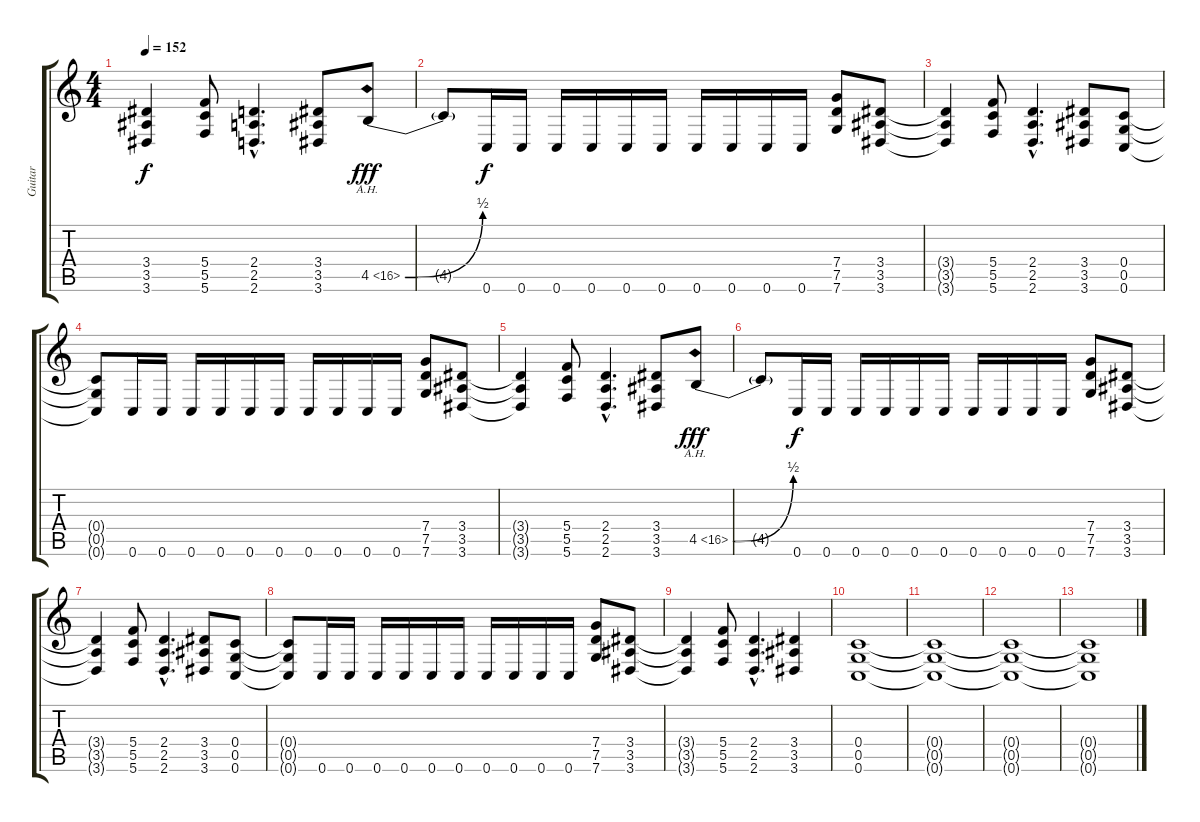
\track ("Guitar" "Guitar") {instrument distortionguitar}
\staff {score tabs}
\tuning (D4 A3 F3 C3 G2 C2) {hide}
\ts (4 4)
\tempo 152
\clef g2
\ks c
(3.4{t} 3.5{t} 3.6{t}).4{dy f} (5.4 5.5 5.6).8 (2.4{hac} 2.5{hac} 2.6{hac}).4{d} (3.4 3.5 3.6).8 4.5{be (bend 0 0 60 2) ah 12}.8{dy fff} |
4.5{t}.8 0.6.16{dy f} 0.6.16 0.6.16 0.6.16 0.6.16 0.6.16 0.6.16 0.6.16 0.6.16 0.6.16 (7.4 7.5 7.6).8 (3.4 3.5 3.6).8 |
(3.4{t} 3.5{t} 3.6{t}).4 (5.4 5.5 5.6).8 (2.4{hac} 2.5{hac} 2.6{hac}).4{d} (3.4 3.5 3.6).8 (0.4 0.5 0.6).8 |
(0.4{t} 0.5{t} 0.6{t}).8 0.6.16 0.6.16 0.6.16 0.6.16 0.6.16 0.6.16 0.6.16 0.6.16 0.6.16 0.6.16 (7.4 7.5 7.6).8 (3.4 3.5 3.6).8 |
(3.4{t} 3.5{t} 3.6{t}).4 (5.4 5.5 5.6).8 (2.4{hac} 2.5{hac} 2.6{hac}).4{d} (3.4 3.5 3.6).8 4.5{be (bend 0 0 60 2) ah 12}.8{dy fff} |
4.5{t}.8 0.6.16{dy f} 0.6.16 0.6.16 0.6.16 0.6.16 0.6.16 0.6.16 0.6.16 0.6.16 0.6.16 (7.4 7.5 7.6).8 (3.4 3.5 3.6).8 |
(3.4{t} 3.5{t} 3.6{t}).4 (5.4 5.5 5.6).8 (2.4{hac} 2.5{hac} 2.6{hac}).4{d} (3.4 3.5 3.6).8 (0.4 0.5 0.6).8 |
(0.4{t} 0.5{t} 0.6{t}).8 0.6.16 0.6.16 0.6.16 0.6.16 0.6.16 0.6.16 0.6.16 0.6.16 0.6.16 0.6.16 (7.4 7.5 7.6).8 (3.4 3.5 3.6).8 |
(3.4{t} 3.5{t} 3.6{t}).4 (5.4 5.5 5.6).8 (2.4{hac} 2.5{hac} 2.6{hac}).4{d} (3.4 3.5 3.6).4 |
(0.4 0.5 0.6).1 |
(0.4{t} 0.5{t} 0.6{t}).1{volume 0} |
(0.4{t} 0.5{t} 0.6{t}).1 |
(0.4{t} 0.5{t} 0.6{t}).1
